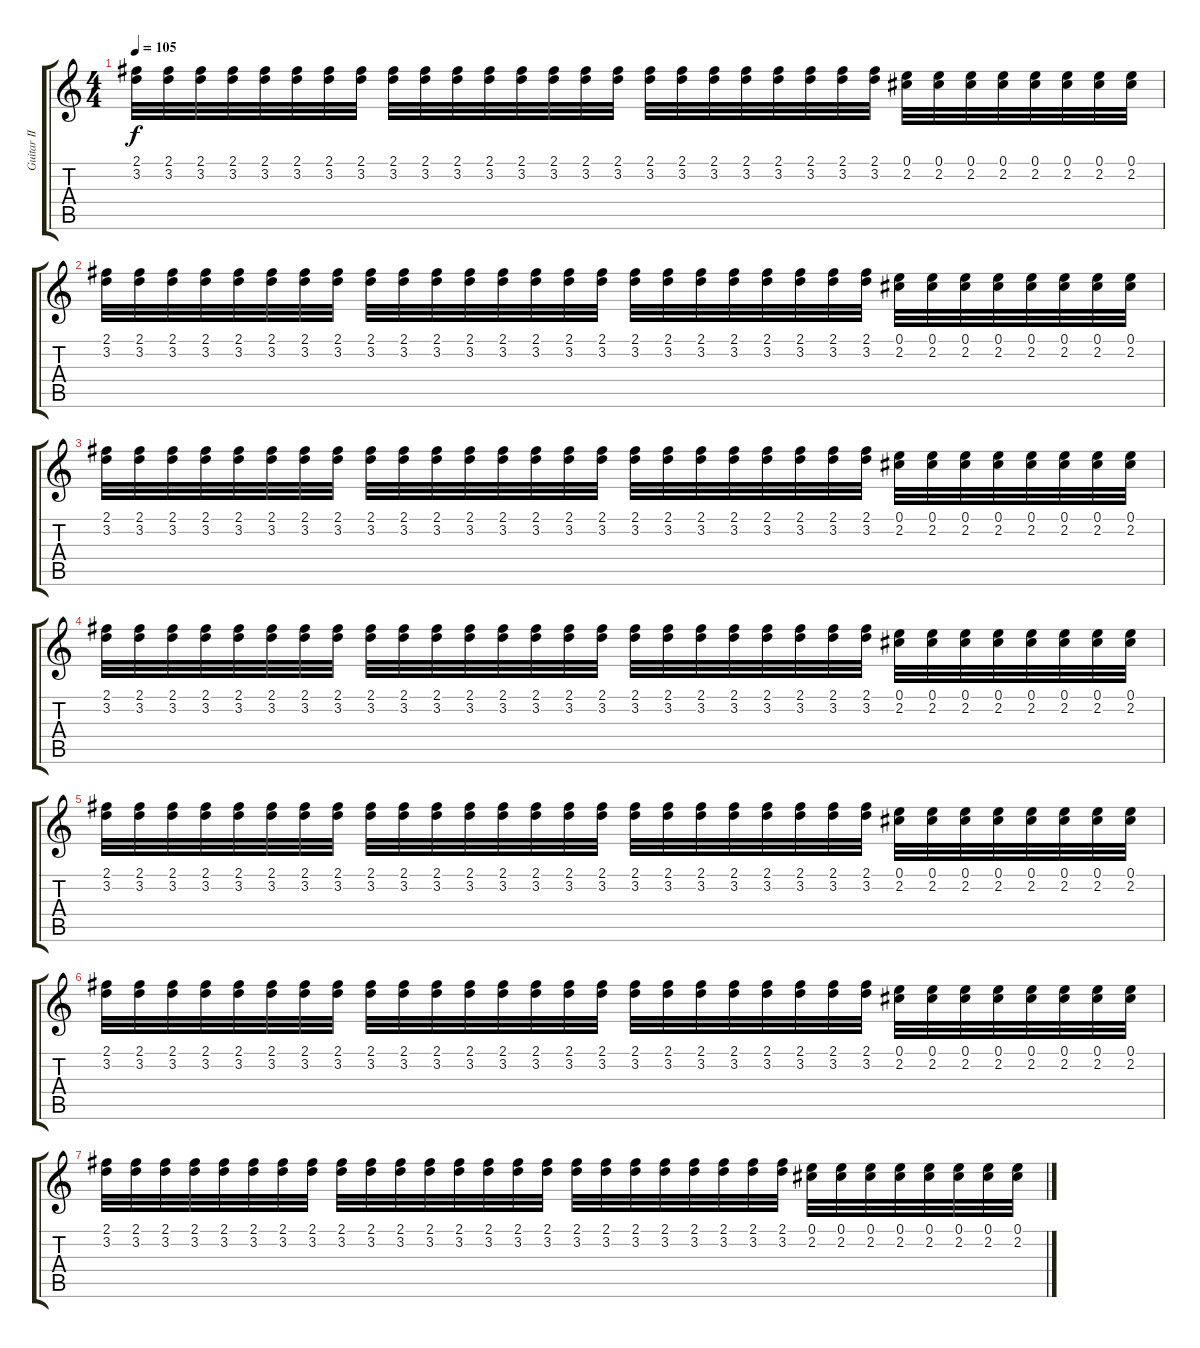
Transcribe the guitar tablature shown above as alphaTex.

\track ("Guitar II" "Guitar II") {instrument banjo}
\staff {score tabs}
\tuning (E4 B3 G3 D3 A2 E2) {hide}
\displaytranspose 12
\ts (4 4)
\tempo 105
\clef g2
\ks c
(2.1 3.2).32{dy f} (2.1 3.2).32 (2.1 3.2).32 (2.1 3.2).32 (2.1 3.2).32 (2.1 3.2).32 (2.1 3.2).32 (2.1 3.2).32 (2.1 3.2).32 (2.1 3.2).32 (2.1 3.2).32 (2.1 3.2).32 (2.1 3.2).32 (2.1 3.2).32 (2.1 3.2).32 (2.1 3.2).32 (2.1 3.2).32 (2.1 3.2).32 (2.1 3.2).32 (2.1 3.2).32 (2.1 3.2).32 (2.1 3.2).32 (2.1 3.2).32 (2.1 3.2).32 (0.1 2.2).32 (0.1 2.2).32 (0.1 2.2).32 (0.1 2.2).32 (0.1 2.2).32 (0.1 2.2).32 (0.1 2.2).32 (0.1 2.2).32 |
(2.1 3.2).32 (2.1 3.2).32 (2.1 3.2).32 (2.1 3.2).32 (2.1 3.2).32 (2.1 3.2).32 (2.1 3.2).32 (2.1 3.2).32 (2.1 3.2).32 (2.1 3.2).32 (2.1 3.2).32 (2.1 3.2).32 (2.1 3.2).32 (2.1 3.2).32 (2.1 3.2).32 (2.1 3.2).32 (2.1 3.2).32 (2.1 3.2).32 (2.1 3.2).32 (2.1 3.2).32 (2.1 3.2).32 (2.1 3.2).32 (2.1 3.2).32 (2.1 3.2).32 (0.1 2.2).32 (0.1 2.2).32 (0.1 2.2).32 (0.1 2.2).32 (0.1 2.2).32 (0.1 2.2).32 (0.1 2.2).32 (0.1 2.2).32 |
(2.1 3.2).32 (2.1 3.2).32 (2.1 3.2).32 (2.1 3.2).32 (2.1 3.2).32 (2.1 3.2).32 (2.1 3.2).32 (2.1 3.2).32 (2.1 3.2).32 (2.1 3.2).32 (2.1 3.2).32 (2.1 3.2).32 (2.1 3.2).32 (2.1 3.2).32 (2.1 3.2).32 (2.1 3.2).32 (2.1 3.2).32 (2.1 3.2).32 (2.1 3.2).32 (2.1 3.2).32 (2.1 3.2).32 (2.1 3.2).32 (2.1 3.2).32 (2.1 3.2).32 (0.1 2.2).32 (0.1 2.2).32 (0.1 2.2).32 (0.1 2.2).32 (0.1 2.2).32 (0.1 2.2).32 (0.1 2.2).32 (0.1 2.2).32 |
(2.1 3.2).32{volume 5} (2.1 3.2).32 (2.1 3.2).32 (2.1 3.2).32 (2.1 3.2).32 (2.1 3.2).32 (2.1 3.2).32 (2.1 3.2).32 (2.1 3.2).32 (2.1 3.2).32 (2.1 3.2).32 (2.1 3.2).32 (2.1 3.2).32 (2.1 3.2).32 (2.1 3.2).32 (2.1 3.2).32 (2.1 3.2).32 (2.1 3.2).32 (2.1 3.2).32 (2.1 3.2).32 (2.1 3.2).32 (2.1 3.2).32 (2.1 3.2).32 (2.1 3.2).32 (0.1 2.2).32 (0.1 2.2).32 (0.1 2.2).32 (0.1 2.2).32 (0.1 2.2).32 (0.1 2.2).32 (0.1 2.2).32 (0.1 2.2).32 |
(2.1 3.2).32{volume 3} (2.1 3.2).32 (2.1 3.2).32 (2.1 3.2).32 (2.1 3.2).32 (2.1 3.2).32 (2.1 3.2).32 (2.1 3.2).32 (2.1 3.2).32 (2.1 3.2).32 (2.1 3.2).32 (2.1 3.2).32 (2.1 3.2).32 (2.1 3.2).32 (2.1 3.2).32 (2.1 3.2).32 (2.1 3.2).32 (2.1 3.2).32 (2.1 3.2).32 (2.1 3.2).32 (2.1 3.2).32 (2.1 3.2).32 (2.1 3.2).32 (2.1 3.2).32 (0.1 2.2).32 (0.1 2.2).32 (0.1 2.2).32 (0.1 2.2).32 (0.1 2.2).32 (0.1 2.2).32 (0.1 2.2).32 (0.1 2.2).32 |
(2.1 3.2).32{volume 1} (2.1 3.2).32 (2.1 3.2).32 (2.1 3.2).32 (2.1 3.2).32 (2.1 3.2).32 (2.1 3.2).32 (2.1 3.2).32 (2.1 3.2).32 (2.1 3.2).32 (2.1 3.2).32 (2.1 3.2).32 (2.1 3.2).32 (2.1 3.2).32 (2.1 3.2).32 (2.1 3.2).32 (2.1 3.2).32 (2.1 3.2).32 (2.1 3.2).32 (2.1 3.2).32 (2.1 3.2).32 (2.1 3.2).32 (2.1 3.2).32 (2.1 3.2).32 (0.1 2.2).32 (0.1 2.2).32 (0.1 2.2).32 (0.1 2.2).32 (0.1 2.2).32 (0.1 2.2).32 (0.1 2.2).32 (0.1 2.2).32 |
(2.1 3.2).32{volume 0} (2.1 3.2).32 (2.1 3.2).32 (2.1 3.2).32 (2.1 3.2).32 (2.1 3.2).32 (2.1 3.2).32 (2.1 3.2).32 (2.1 3.2).32 (2.1 3.2).32 (2.1 3.2).32 (2.1 3.2).32 (2.1 3.2).32 (2.1 3.2).32 (2.1 3.2).32 (2.1 3.2).32 (2.1 3.2).32 (2.1 3.2).32 (2.1 3.2).32 (2.1 3.2).32 (2.1 3.2).32 (2.1 3.2).32 (2.1 3.2).32 (2.1 3.2).32 (0.1 2.2).32 (0.1 2.2).32 (0.1 2.2).32 (0.1 2.2).32 (0.1 2.2).32 (0.1 2.2).32 (0.1 2.2).32 (0.1 2.2).32
